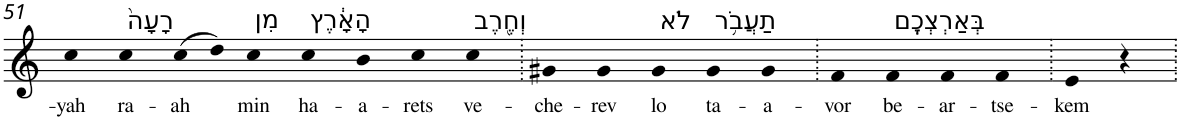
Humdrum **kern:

**kern	**text
*part1	*part1
*staff1	*staff1
*I"Piano	*
*I'Pno	*
!!LO:PB:g=z
*clefG2	*
*k[]	*
=51	=51
!	!LO:LY:b
4cc	-yah
!LO:TX:a:t=רָעָה֙	!
!	!LO:LY:b
4cc	ra-
!	!LO:LY:b
(>8cc	-ah
8dd)	.
!LO:TX:a:t=מִן	!
!	!LO:LY:b
4cc	min
!LO:TX:a:t=הָאָ֔רֶץ	!
!	!LO:LY:b
4cc	ha-
!	!LO:LY:b
4b	-a-
!	!LO:LY:b
4cc	-rets
!LO:TX:a:t=וְחֶ֖רֶב	!
!	!LO:LY:b
4cc	ve-
=52.	=52.
!	!LO:LY:b
4g#X	-che-
!	!LO:LY:b
4g#	-rev
!LO:TX:a:t=לֹא	!
!	!LO:LY:b
4g#	lo
!LO:TX:a:t=תַעֲבֹ֥ר	!
!	!LO:LY:b
4g#	ta-
!	!LO:LY:b
4g#	-a-
=53.	=53.
!	!LO:LY:b
4f	-vor
!LO:TX:a:t=בְּאַרְצְכֶֽם	!
!	!LO:LY:b
4f	be-
!	!LO:LY:b
4f	-ar-
!	!LO:LY:b
4f	-tse-
=54.	=54.
!	!LO:LY:b
4e	-kem
4r	.
=.	=.
*-	*-
